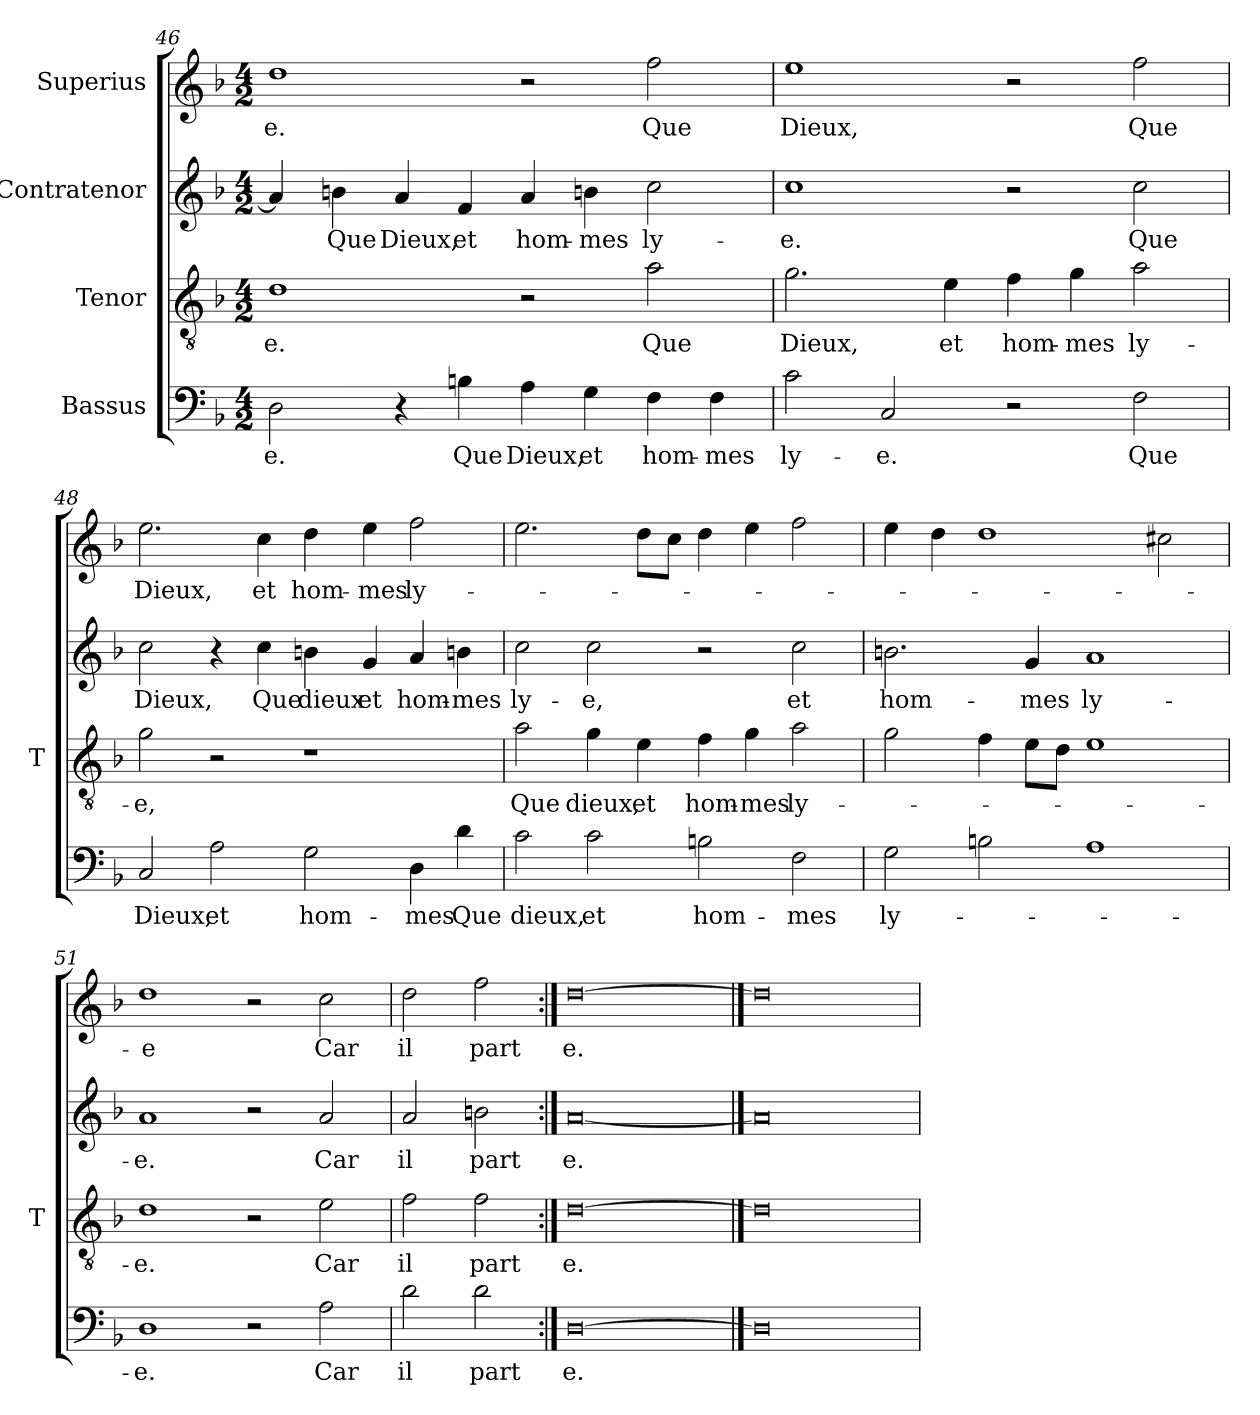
**kern	**text	**kern	**text	**kern	**text	**kern	**text
*part4	*part4	*part3	*part3	*part2	*part2	*part1	*part1
*staff4	*staff4	*staff3	*staff3	*staff2	*staff2	*staff1	*staff1
*I"Bassus	*	*I"Tenor	*	*I"Contratenor	*	*I"Superius	*
*	*	*I'T	*	*	*	*	*
*clefF4	*	*clefGv2	*	*clefG2	*	*clefG2	*
*k[b-]	*	*k[b-]	*	*k[b-]	*	*k[b-]	*
*M4/2	*	*M4/2	*	*M4/2	*	*M4/2	*
=46	=46	=46	=46	=46	=46	=46	=46
2D	-e.	1d	-e.	4a]	.	1dd	-e.
.	.	.	.	4bn	-Que	.	.
4r	.	.	.	4a	-Dieux,	.	.
4Bn	-Que	.	.	4f	-et	.	.
4A	-Dieux,	2r	.	4a	hom-	2r	.
4G	-et	.	.	4bn	-mes	.	.
4F	hom-	2a	-Que	2cc	ly-	2ff	-Que
4F	-mes	.	.	.	.	.	.
=47	=47	=47	=47	=47	=47	=47	=47
2c	ly-	2.g	-Dieux,	1cc	-e.	1ee	-Dieux,
2C	-e.	.	.	.	.	.	.
.	.	4e	-et	.	.	.	.
2r	.	4f	hom-	2r	.	2r	.
.	.	4g	-mes	.	.	.	.
2F	-Que	2a	ly-	2cc	-Que	2ff	-Que
=48	=48	=48	=48	=48	=48	=48	=48
2C	-Dieux,	2g	-e,	2cc	-Dieux,	2.ee	-Dieux,
2A	-et	2r	.	4r	.	.	.
.	.	.	.	4cc	-Que	4cc	-et
2G	hom-	1r	.	4bn	-dieux	4dd	hom-
.	.	.	.	4g	-et	4ee	-mes
4D	-mes	.	.	4a	hom-	2ff	ly-
4d	-Que	.	.	4bn	-mes	.	.
=49	=49	=49	=49	=49	=49	=49	=49
2c	-dieux,	2a	-Que	2cc	ly-	2.ee	.
2c	-et	4g	-dieux,	2cc	-e,	.	.
.	.	4e	-et	.	.	8ddL	.
.	.	.	.	.	.	8ccJ	.
2Bn	hom-	4f	hom-	2r	.	4dd	.
.	.	4g	-mes	.	.	4ee	.
2F	-mes	2a	ly-	2cc	-et	2ff	.
=50	=50	=50	=50	=50	=50	=50	=50
2G	ly-	2g	.	2.bn	hom-	4ee	.
.	.	.	.	.	.	4dd	.
2Bn	.	4f	.	.	.	1dd	.
.	.	8eL	.	4g	-mes	.	.
.	.	8dJ	.	.	.	.	.
1A	.	1e	.	1a	ly-	.	.
.	.	.	.	.	.	2cc#X	.
=51	=51	=51	=51	=51	=51	=51	=51
1D	-e.	1d	-e.	1a	-e.	1dd	-e
2r	.	2r	.	2r	.	2r	.
2A	-Car	2e	-Car	2a	-Car	2cc	-Car
=52	=52	=52	=52	=52	=52	=52	=52
2d	-il	2f	-il	2a	-il	2dd	-il
2d	-part	2f	-part	2bn	-part	2ff	-part
=53:|!	=53:|!	=53:|!	=53:|!	=53:|!	=53:|!	=53:|!	=53:|!
[0D	-e.	[0d	-e.	[0a	-e.	[0dd	-e.
==54	==54	==54	==54	==54	==54	==54	==54
0D]	.	0d]	.	0a]	.	0dd]	.
=	=	=	=	=	=	=	=
*-	*-	*-	*-	*-	*-	*-	*-
